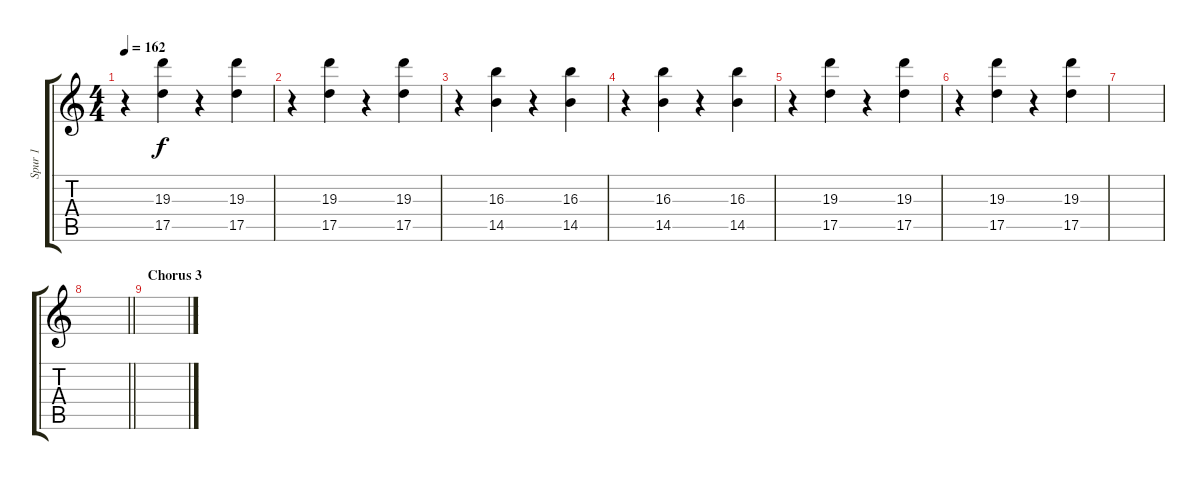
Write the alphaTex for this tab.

\track ("Spur 1" "Spur 1") {instrument acousticguitarsteel}
\staff {score tabs}
\tuning (E4 B3 G3 D3 A2 E2) {hide}
\ts (4 4)
\tempo 162
\clef g2
\ks c
r.4{dy f volume 16} (19.3 17.5).4 r.4 (19.3 17.5).4 |
r.4 (19.3 17.5).4 r.4 (19.3 17.5).4 |
r.4 (16.3 14.5).4 r.4 (16.3 14.5).4 |
r.4 (16.3 14.5).4 r.4 (16.3 14.5).4 |
r.4 (19.3 17.5).4 r.4 (19.3 17.5).4 |
r.4 (19.3 17.5).4 r.4 (19.3 17.5).4 |
|
\barLineRight lightlight
|
\section ("" "Chorus 3")
